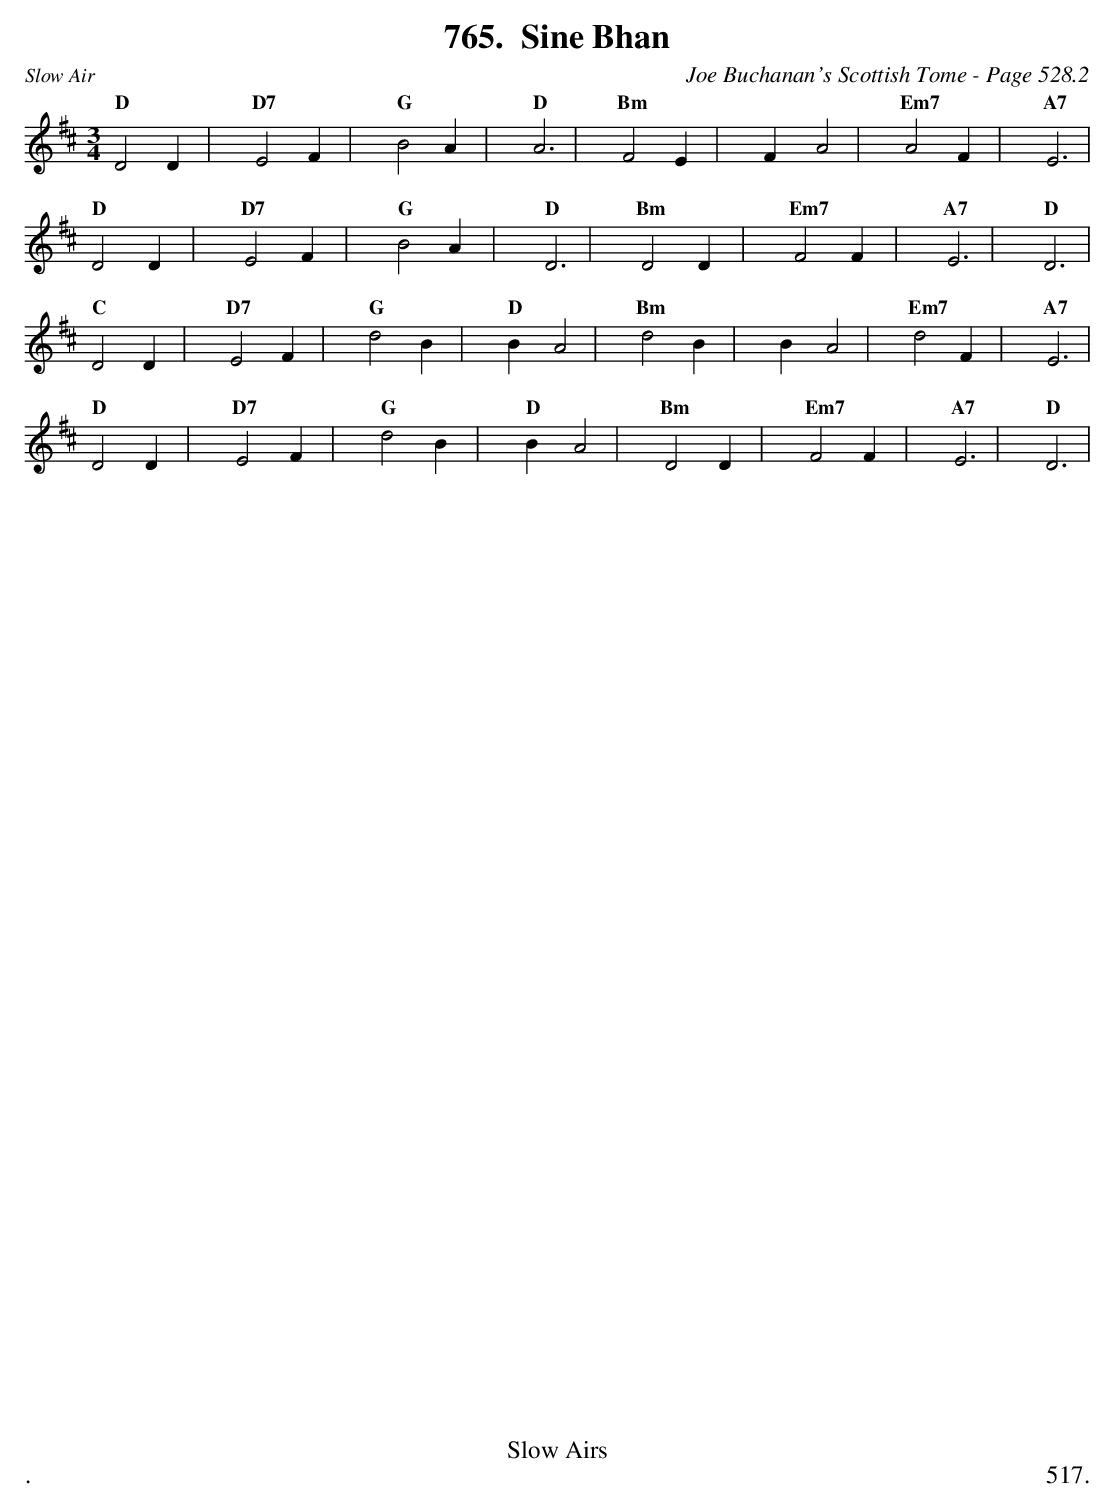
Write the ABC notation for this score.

X:1
T:Sine Bhan
C:Joe Buchanan's Scottish Tome - Page 528.2
L:1/4
M:3/4
K:D
"D"D2 D | "D7"E2 F | "G"B2 A | "D"A3 | "Bm"F2 E | F A2 | "Em7"A2 F | "A7"E3 |
"D"D2 D | "D7"E2 F | "G"B2 A | "D"D3 | "Bm"D2 D | "Em7"F2 F | "A7"E3 | "D"D3 |
"C"D2 D | "D7"E2 F | "G"d2 B | "D"B A2 | "Bm"d2 B | B A2 | "Em7"d2 F | "A7"E3 |
"D"D2 D | "D7"E2 F | "G"d2 B | "D"B A2 | "Bm"D2 D | "Em7"F2 F | "A7"E3 | "D"D3 |
